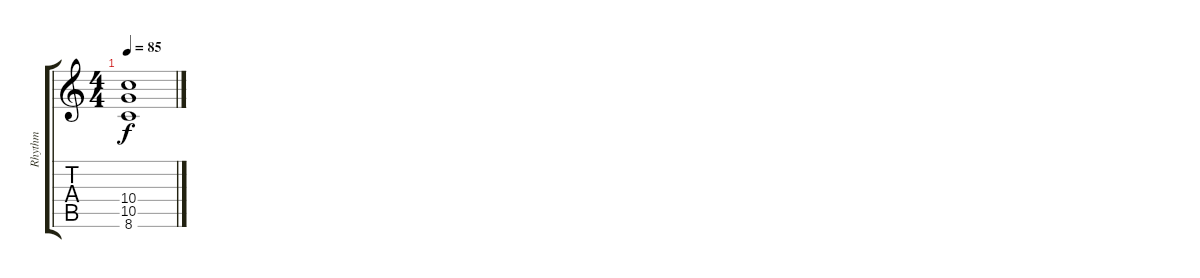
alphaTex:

\track ("Rhythm" "Rhythm") {instrument overdrivenguitar}
\staff {score tabs}
\tuning (E4 B3 G3 D3 A2 E2) {hide}
\ts (4 4)
\tempo 85
\clef g2
\ks c
(10.4 10.5 8.6).1{dy f}
